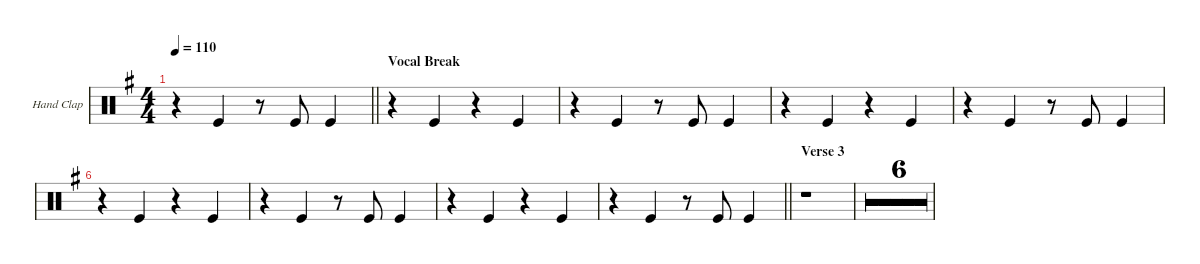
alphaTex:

\defaultSystemsLayout 4
\hideDynamics
\bracketExtendMode groupsimilarinstruments
\useSystemSignSeparator
\multiBarRest
\multiTrackTrackNamePolicy allsystems
\firstSystemTrackNameMode fullname
\firstSystemTrackNameOrientation horizontal
\otherSystemsTrackNameOrientation horizontal
\defaultBarNumberDisplay FirstOfSystem
\track ("Hand Clap" "Clap") {multiBarRest instrument percussion}
\staff {score}
\articulation defaults
\ts (4 4)
\tempo 110
\clef neutral
\barLineRight lightlight
\ks g
r.4{dy f} "Kick (hit)".4 r.8 "Kick (hit)".8 "Kick (hit)".4 |
\section ("" "Vocal Break")
r.4 "Kick (hit)".4 r.4 "Kick (hit)".4 |
r.4 "Kick (hit)".4 r.8 "Kick (hit)".8 "Kick (hit)".4 |
r.4 "Kick (hit)".4 r.4 "Kick (hit)".4 |
r.4 "Kick (hit)".4 r.8 "Kick (hit)".8 "Kick (hit)".4 |
r.4 "Kick (hit)".4 r.4 "Kick (hit)".4 |
r.4 "Kick (hit)".4 r.8 "Kick (hit)".8 "Kick (hit)".4 |
r.4 "Kick (hit)".4 r.4 "Kick (hit)".4 |
\barLineRight lightlight
r.4 "Kick (hit)".4 r.8 "Kick (hit)".8 "Kick (hit)".4 |
\section ("" "Verse 3")
r.1 |
r.1 |
r.1 |
r.1 |
r.1 |
r.1 |
r.1
